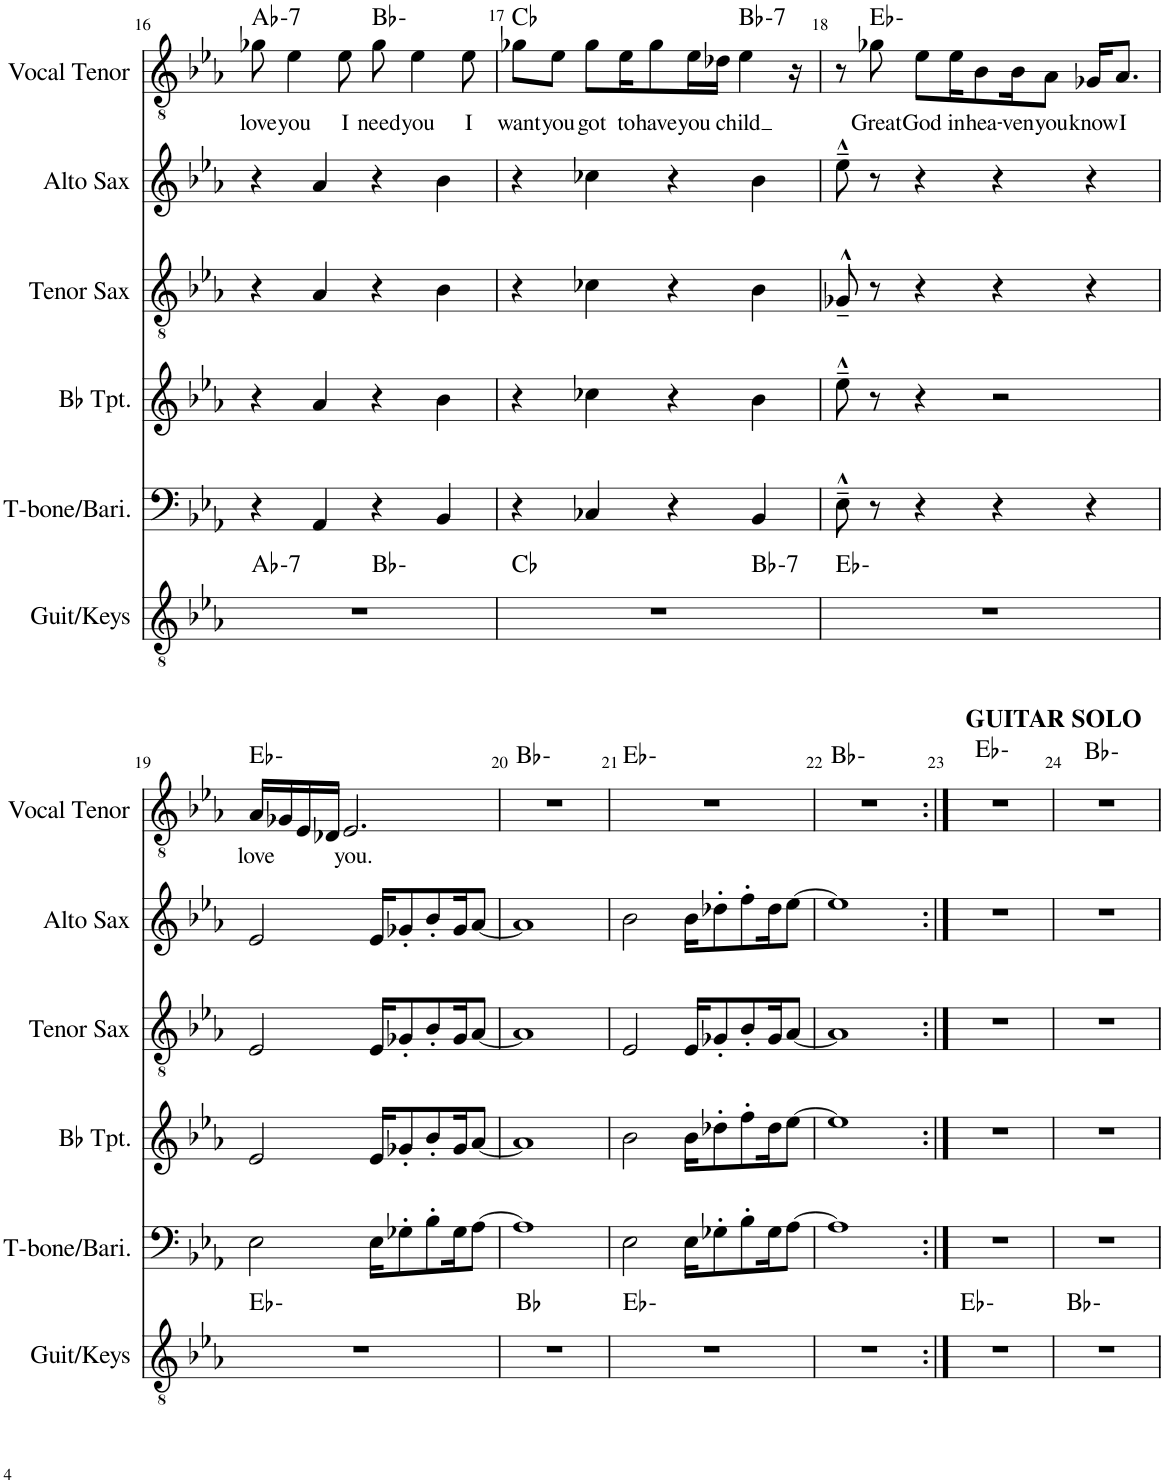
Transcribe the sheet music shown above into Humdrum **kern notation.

**kern	**harte	**kern	**kern	**kern	**kern	**kern	**text	**harte
*part6	*part6	*part5	*part4	*part3	*part2	*part1	*part1	*part1
*staff6	*	*staff5	*staff4	*staff3	*staff2	*staff1	*staff1	*
*I"Guit/Keys	*	*I"T-bone/Bari	*I"Bb Trumpet	*I"Tenor Sax	*I"Alto Sax	*I"Vocal Tenor	*	*
*I'Guit/Keys	*	*I'T-bone/Bari.	*I'Bb Tpt.	*I'Tenor Sax	*I'Alto Sax	*I'Vocal Tenor	*	*
!!LO:PB:g=z
*clefGv2	*	*clefF4	*clefG2	*clefGv2	*clefG2	*clefGv2	*	*
*	*	*	*ITrd1c2	*ITrd8c14	*ITrd5c9	*	*	*
*k[b-e-a-]	*	*k[b-e-a-]	*k[b-e-a-]	*k[b-e-a-]	*k[b-e-a-]	*k[b-e-a-]	*	*
*M4/4	*	*M4/4	*M4/4	*M4/4	*M4/4	*M4/4	*	*
=16	=16	=16	=16	=16	=16	=16	=16	=16
!	!LO:H:kt=7	!	!	!	!	!	!LO:LY:b	!LO:H:kt=7
*^	*	*	*	*	*	*	*	*
1r	2ryy	Ab:min7	4r	4r	4r	4r	8g-X\	love	Ab:min7
!	!	!	!	!	!	!	!	!LO:LY:b	!
.	.	.	.	.	.	.	4e-\	you	.
.	.	.	4AA-/	4a-/	4A-/	4a-/	.	.	.
!	!	!	!	!	!	!	!	!LO:LY:b	!
.	.	.	.	.	.	.	8e-\	I	.
!	!	!	!	!	!	!	!	!LO:LY:b	!
.	2ryy	Bb:min	4r	4r	4r	4r	8g-\	need	Bb:min
!	!	!	!	!	!	!	!	!LO:LY:b	!
.	.	.	.	.	.	.	4e-\	you	.
.	.	.	4BB-/	4b-\	4B-\	4b-\	.	.	.
!	!	!	!	!	!	!	!	!LO:LY:b	!
.	.	.	.	.	.	.	8e-\	I	.
=17	=17	=17	=17	=17	=17	=17	=17	=17	=17
!	!	!	!	!	!	!	!	!LO:LY:b	!
1r	2.ryy	Cb:maj	4r	4r	4r	4r	8g-X\L	want	Cb:maj
!	!	!	!	!	!	!	!	!LO:LY:b	!
.	.	.	.	.	.	.	8e-\J	you	.
!	!	!	!	!	!	!	!	!LO:LY:b	!
.	.	.	4C-X/	4cc-X\	4c-X\	4cc-X\	8g-\L	got	.
!	!	!	!	!	!	!	!	!LO:LY:b	!
.	.	.	.	.	.	.	16e-\K	to	.
!	!	!	!	!	!	!	!	!LO:LY:b	!
.	.	.	.	.	.	.	8g-\	have	.
.	.	.	4r	4r	4r	4r	.	.	.
!	!	!	!	!	!	!	!	!LO:LY:b	!
.	.	.	.	.	.	.	16e-\L	you	.
!	!	!	!	!	!	!	!	!LO:LY:b	!
.	.	.	.	.	.	.	16d-X\JJ	child	.
!	!	!	!	!	!	!	!	!	!LO:H:kt=7
.	.	.	.	.	.	.	4e-\	.	Bb:min7
!	!	!LO:H:kt=7	!	!	!	!	!	!	!
.	4ryy	Bb:min7	4BB-/	4b-\	4B-\	4b-\	.	.	.
.	.	.	.	.	.	.	16r	.	.
*v	*v	*	*	*	*	*	*	*	*
=18	=18	=18	=18	=18	=18	=18	=18	=18
1r	Eb:min	8E-~^^\	8ee-~^^\	8G-X~^^/	8ee-~^^\	8r	.	.
!	!	!	!	!	!	!	!LO:LY:b	!
.	.	8r	8r	8r	8r	8g-X\	Great	Eb:min
!	!	!	!	!	!	!	!LO:LY:b	!
.	.	4r	4r	4r	4r	8e-\L	God	.
!	!	!	!	!	!	!	!LO:LY:b	!
.	.	.	.	.	.	16e-\K	in	.
!	!	!	!	!	!	!	!LO:LY:b	!
.	.	.	.	.	.	8B-\	hea-	.
.	.	4r	2r	4r	4r	.	.	.
!	!	!	!	!	!	!	!LO:LY:b	!
.	.	.	.	.	.	16B-\K	-ven	.
!	!	!	!	!	!	!	!LO:LY:b	!
.	.	.	.	.	.	8A-\J	you	.
!	!	!	!	!	!	!	!LO:LY:b	!
.	.	4r	.	4r	4r	16G-X/KL	know	.
!	!	!	!	!	!	!	!LO:LY:b	!
.	.	.	.	.	.	8.A-/J	I	.
!!LO:LB:g=z
=19	=19	=19	=19	=19	=19	=19	=19	=19
!	!	!	!	!	!	!	!LO:LY:b	!
1r	Eb:min	2E-\	2e-/	2E-/	2e-/	16A-/LL	love	Eb:min
.	.	.	.	.	.	16G-X/	.	.
.	.	.	.	.	.	16E-/	.	.
.	.	.	.	.	.	16D-X/JJ	.	.
!	!	!	!	!	!	!	!LO:LY:b	!
.	.	.	.	.	.	2.E-/	you.	.
.	.	16E-\KL	16e-/KL	16E-/KL	16e-/KL	.	.	.
.	.	8G-X'\	8g-X'/	8G-X'/	8g-X'/	.	.	.
.	.	8B-'\	8b-'/	8B-'/	8b-'/	.	.	.
.	.	16G-\K	16g-/K	16G-/K	16g-/K	.	.	.
.	.	[8A-\J	[8a-/J	[8A-/J	[8a-/J	.	.	.
=20	=20	=20	=20	=20	=20	=20	=20	=20
1r	Bb:maj	1A-]	1a-]	1A-]	1a-]	1r	.	Bb:min
=21	=21	=21	=21	=21	=21	=21	=21	=21
1r	Eb:min	2E-\	2b-\	2E-/	2b-\	1r	.	Eb:min
.	.	16E-\KL	16b-\KL	16E-/KL	16b-\KL	.	.	.
.	.	8G-X'\	8dd-X'\	8G-X'/	8dd-X'\	.	.	.
.	.	8B-'\	8ff'\	8B-'/	8ff'\	.	.	.
.	.	16G-\K	16dd-\K	16G-/K	16dd-\K	.	.	.
.	.	[8A-\J	[8ee-\J	[8A-/J	[8ee-\J	.	.	.
=22	=22	=22	=22	=22	=22	=22	=22	=22
1r	.	1A-]	1ee-]	1A-]	1ee-]	1r	.	Bb:min
=23:|!	=23:|!	=23:|!	=23:|!	=23:|!	=23:|!	=23:|!	=23:|!	=23:|!
!	!	!	!	!	!	!LO:TX:a:B:t=GUITAR SOLO	!	!
1r	Eb:min	1r	1r	1r	1r	1r	.	Eb:min
=24	=24	=24	=24	=24	=24	=24	=24	=24
1r	Bb:min	1r	1r	1r	1r	1r	.	Bb:min
=	=	=	=	=	=	=	=	=
*-	*-	*-	*-	*-	*-	*-	*-	*-
